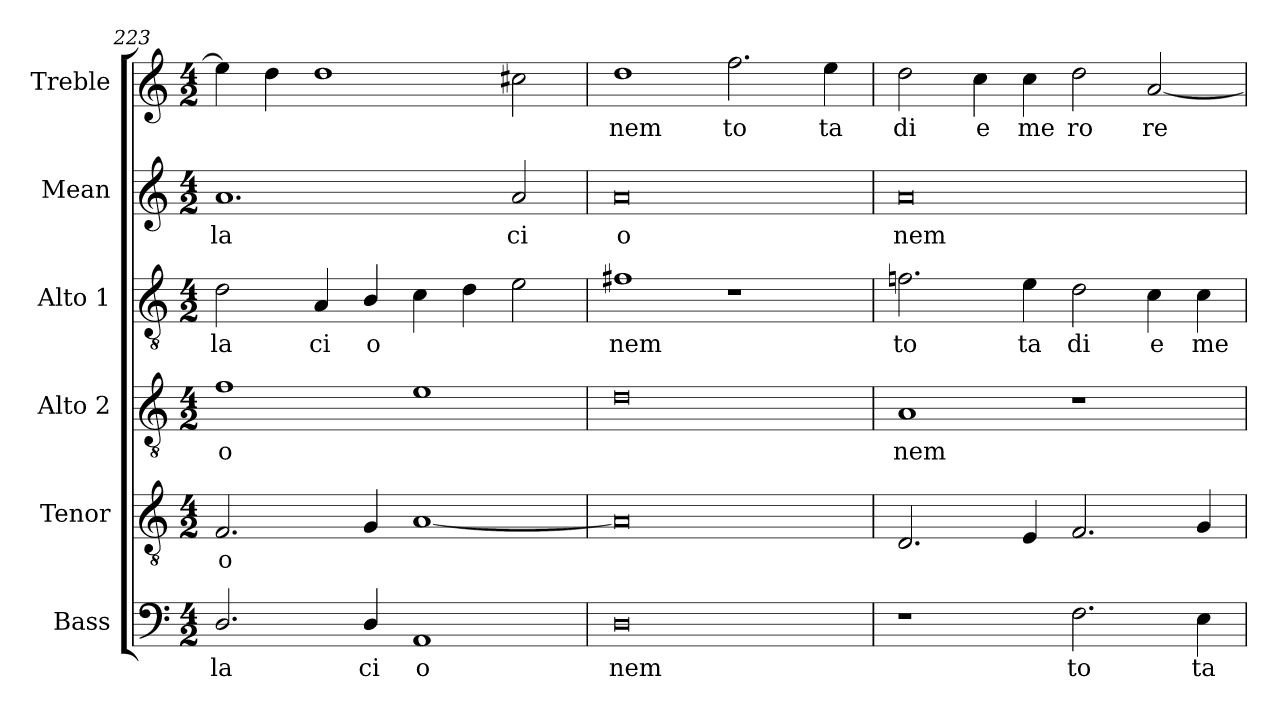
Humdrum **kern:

**kern	**text	**kern	**text	**kern	**text	**kern	**text	**kern	**text	**kern	**text
*part6	*part6	*part5	*part5	*part4	*part4	*part3	*part3	*part2	*part2	*part1	*part1
*staff6	*staff6	*staff5	*staff5	*staff4	*staff4	*staff3	*staff3	*staff2	*staff2	*staff1	*staff1
*I"Bass	*	*I"Tenor	*	*I"Alto 2	*	*I"Alto 1	*	*I"Mean	*	*I"Treble	*
*I'B.	*	*I'T.	*	*I'A2.	*	*I'A1	*	*I'M.	*	*I'Tr.	*
*clefF4	*	*clefGv2	*	*clefGv2	*	*clefGv2	*	*clefG2	*	*clefG2	*
*	*	*ITrd7c12	*	*ITrd7c12	*	*ITrd7c12	*	*	*	*	*
*k[]	*	*k[]	*	*k[]	*	*k[]	*	*k[]	*	*k[]	*
*C:	*	*C:	*	*C:	*	*C:	*	*C:	*	*C:	*
*M4/2	*	*M4/2	*	*M4/2	*	*M4/2	*	*M4/2	*	*M4/2	*
=223	=223	=223	=223	=223	=223	=223	=223	=223	=223	=223	=223
!	!LO:LY:b:color=#000000	!	!	!	!	!	!	!	!	!	!
!	!	!	!LO:LY:b:color=#000000	!	!	!	!	!	!	!	!
!	!	!	!	!	!LO:LY:b:color=#000000	!	!	!	!	!	!
!	!	!	!	!	!	!	!LO:LY:b:color=#000000	!	!	!	!
!	!	!	!	!	!	!	!	!	!LO:LY:b:color=#000000	!	!
2.Di/	la	2.FFi/	o	1Fi	o	2Di\	la	1.ai	la	4eei\]	.
.	.	.	.	.	.	.	.	.	.	4ddi\	.
!	!	!	!	!	!	!	!LO:LY:b:color=#000000	!	!	!	!
.	.	.	.	.	.	4AAi/	ci	.	.	1ddi	.
!	!LO:LY:b:color=#000000	!	!	!	!	!	!	!	!	!	!
!	!	!	!	!	!	!	!LO:LY:b:color=#000000	!	!	!	!
4Di/	ci	4GGi/	.	.	.	4BBi/	o	.	.	.	.
!	!LO:LY:b:color=#000000	!	!	!	!	!	!	!	!	!	!
1AAi	o	[<1AAi	.	1Ei	.	4Ci\	.	.	.	.	.
.	.	.	.	.	.	4Di\	.	.	.	.	.
!	!	!	!	!	!	!	!	!	!LO:LY:b:color=#000000	!	!
.	.	.	.	.	.	2Ei\	.	2ai/	ci	2cc#Xi\	.
=224	=224	=224	=224	=224	=224	=224	=224	=224	=224	=224	=224
!	!LO:LY:b:color=#000000	!	!	!	!	!	!	!	!	!	!
!	!	!	!	!	!	!	!LO:LY:b:color=#000000	!	!	!	!
!	!	!	!	!	!	!	!	!	!LO:LY:b:color=#000000	!	!
!	!	!	!	!	!	!	!	!	!	!	!LO:LY:b:color=#000000
0Di	nem	0AAi]	.	0Di	.	1F#Xi	nem	0ai	o	1ddi	nem
!	!	!	!	!	!	!	!	!	!	!	!LO:LY:b:color=#000000
.	.	.	.	.	.	1r	.	.	.	2.ffi\	to
!	!	!	!	!	!	!	!	!	!	!	!LO:LY:b:color=#000000
.	.	.	.	.	.	.	.	.	.	4eei\	ta
=225	=225	=225	=225	=225	=225	=225	=225	=225	=225	=225	=225
!	!	!	!	!	!LO:LY:b:color=#000000	!	!	!	!	!	!
!	!	!	!	!	!	!	!LO:LY:b:color=#000000	!	!	!	!
!	!	!	!	!	!	!	!	!	!LO:LY:b:color=#000000	!	!
!	!	!	!	!	!	!	!	!	!	!	!LO:LY:b:color=#000000
1r	.	2.DDi/	.	1AAi	nem	2.Fni\	to	0ai	nem	2ddi\	di
!	!	!	!	!	!	!	!	!	!	!	!LO:LY:b:color=#000000
.	.	.	.	.	.	.	.	.	.	4cci\	e
!	!	!	!	!	!	!	!LO:LY:b:color=#000000	!	!	!	!
!	!	!	!	!	!	!	!	!	!	!	!LO:LY:b:color=#000000
.	.	4EEi/	.	.	.	4Ei\	ta	.	.	4cci\	me
!	!LO:LY:b:color=#000000	!	!	!	!	!	!	!	!	!	!
!	!	!	!	!	!	!	!LO:LY:b:color=#000000	!	!	!	!
!	!	!	!	!	!	!	!	!	!	!	!LO:LY:b:color=#000000
2.Fi\	to	2.FFi/	.	1r	.	2Di\	di	.	.	2ddi\	ro
!	!	!	!	!	!	!	!LO:LY:b:color=#000000	!	!	!	!
!	!	!	!	!	!	!	!	!	!	!	!LO:LY:b:color=#000000
.	.	.	.	.	.	4Ci\	e	.	.	[<2ai/	re
!	!LO:LY:b:color=#000000	!	!	!	!	!	!	!	!	!	!
!	!	!	!	!	!	!	!LO:LY:b:color=#000000	!	!	!	!
4Ei\	ta	4GGi/	.	.	.	4Ci\	me	.	.	.	.
=	=	=	=	=	=	=	=	=	=	=	=
*-	*-	*-	*-	*-	*-	*-	*-	*-	*-	*-	*-
